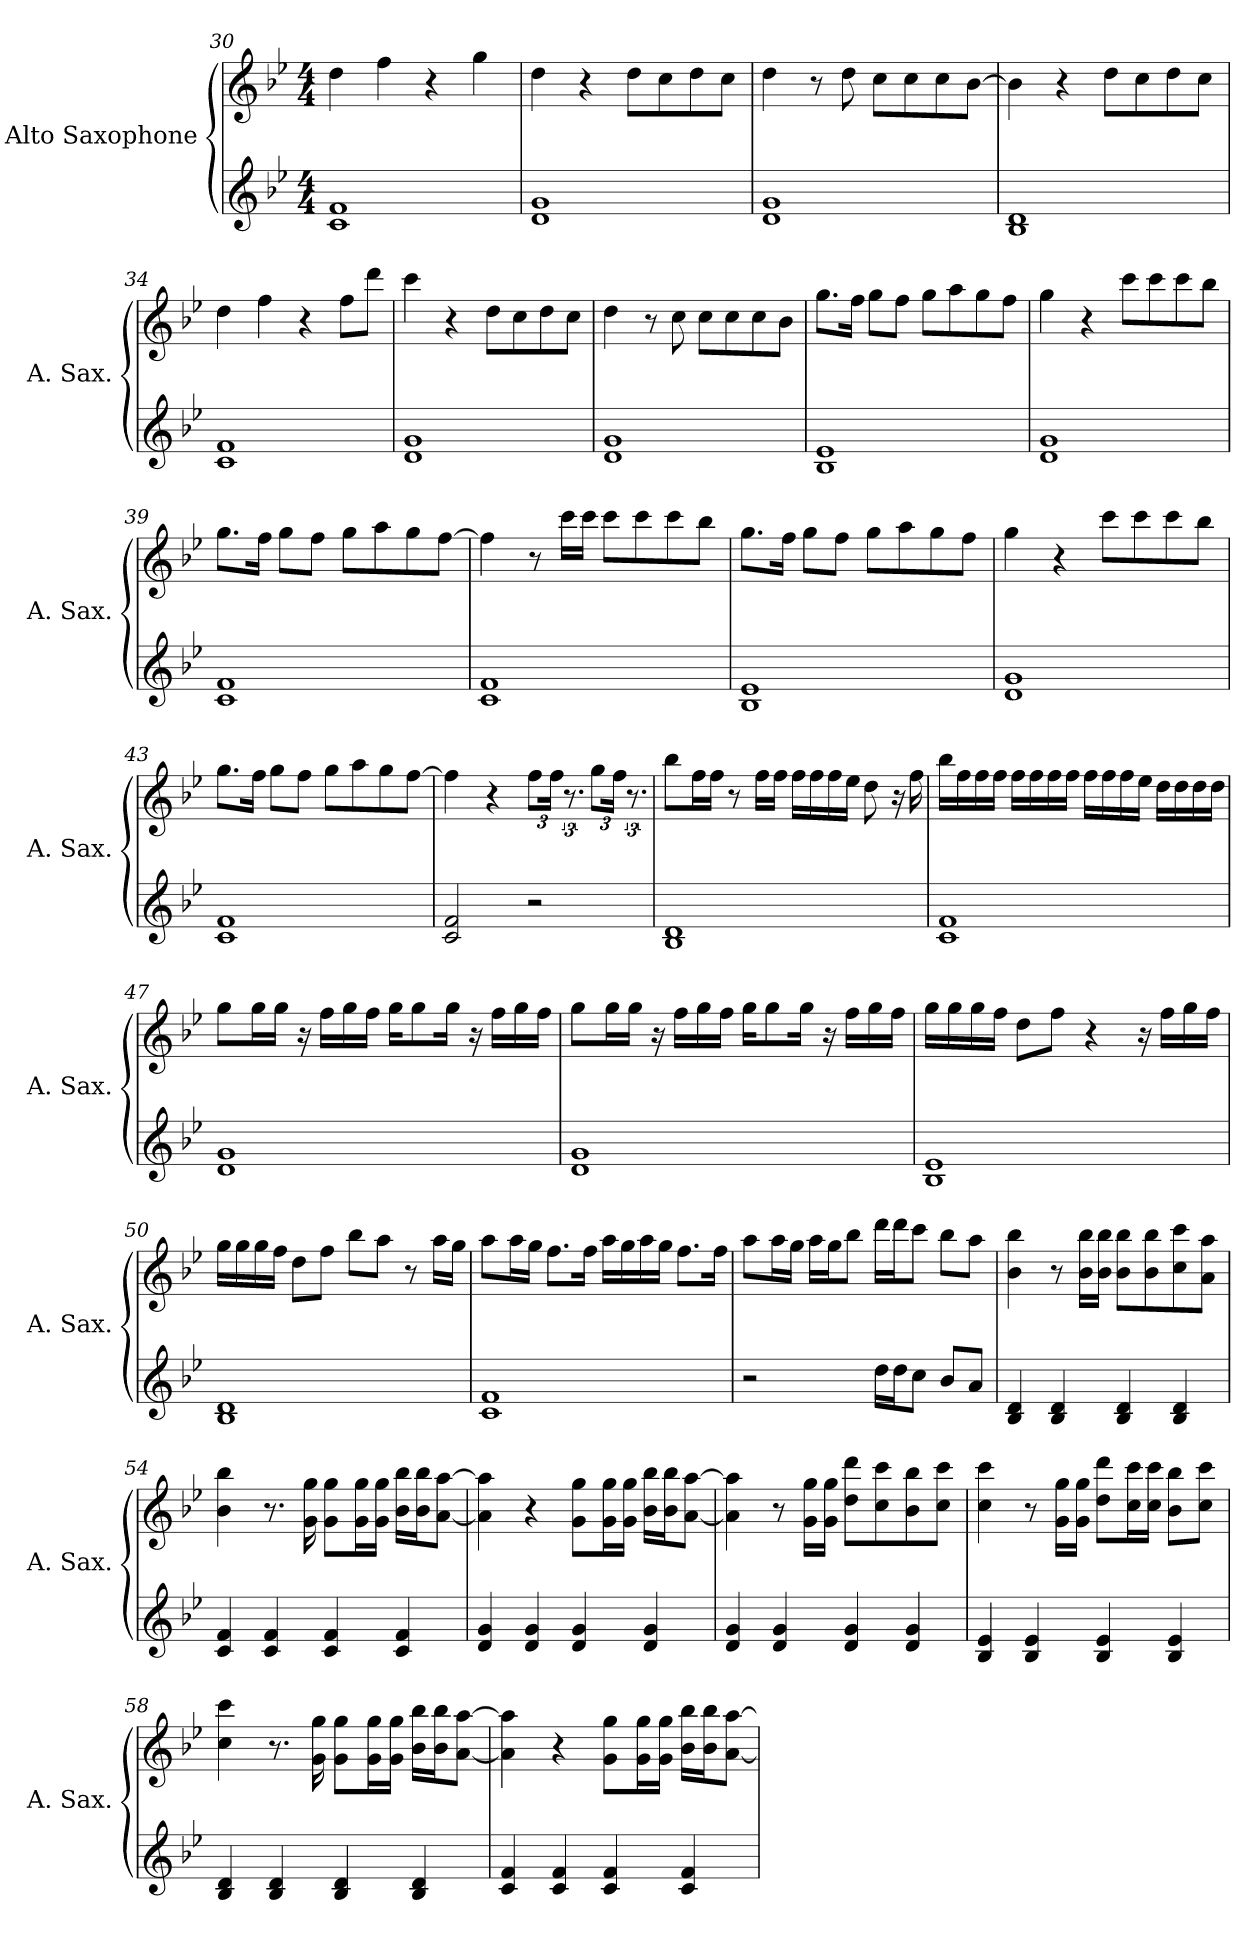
**kern	**kern
*part2	*part1
*staff2	*staff1
*I"Alto Saxophone	*I"Alto Saxophone
*I'A. Sax.	*I'A. Sax.
*clefG2	*clefG2
*ITrd5c9	*ITrd5c9
*k[b-e-a-d-g-]	*k[b-e-a-d-g-]
*M4/4	*M4/4
=30	=30
1E- 1A-	4f\
.	4a-\
.	4r
.	4b-\
=31	=31
1F 1B-	4f\
.	4r
.	8f\L
.	8e-\
.	8f\
.	8e-\J
=32	=32
1F 1B-	4f\
.	8r
.	8f\
.	8e-\L
.	8e-\
.	8e-\
.	[8d-\J
=33	=33
1D- 1F	4d-\]
.	4r
.	8f\L
.	8e-\
.	8f\
.	8e-\J
=34	=34
1E- 1A-	4f\
.	4a-\
.	4r
.	8a-\L
.	8ff\J
!!LO:LB:g=z
=35	=35
1F 1B-	4ee-\
.	4r
.	8f\L
.	8e-\
.	8f\
.	8e-\J
=36	=36
1F 1B-	4f\
.	8r
.	8e-\
.	8e-\L
.	8e-\
.	8e-\
.	8d-\J
=37	=37
1D- 1G-	8.b-\L
.	16a-\Jk
.	8b-\L
.	8a-\J
.	8b-\L
.	8cc\
.	8b-\
.	8a-\J
=38	=38
1F 1B-	4b-\
.	4r
.	8ee-\L
.	8ee-\
.	8ee-\
.	8dd-\J
=39	=39
1E- 1A-	8.b-\L
.	16a-\Jk
.	8b-\L
.	8a-\J
.	8b-\L
.	8cc\
.	8b-\
.	[8a-\J
!!LO:LB:g=z
=40	=40
1E- 1A-	4a-\]
.	8r
.	16ee-\LL
.	16ee-\JJ
.	8ee-\L
.	8ee-\
.	8ee-\
.	8dd-\J
=41	=41
1D- 1G-	8.b-\L
.	16a-\Jk
.	8b-\L
.	8a-\J
.	8b-\L
.	8cc\
.	8b-\
.	8a-\J
=42	=42
1F 1B-	4b-\
.	4r
.	8ee-\L
.	8ee-\
.	8ee-\
.	8dd-\J
=43	=43
1E- 1A-	8.b-\L
.	16a-\Jk
.	8b-\L
.	8a-\J
.	8b-\L
.	8cc\
.	8b-\
.	[8a-\J
!!LO:LB:g=z
=44	=44
2E-/ 2A-/	4a-\]
.	4r
2r	12a-\L
.	24a-\Jk
.	12.r
.	12b-\L
.	24a-\Jk
.	12.r
=45	=45
1D- 1F	8dd-\L
.	16a-\L
.	16a-\JJ
.	8r
.	16a-\LL
.	16a-\JJ
.	16a-\LL
.	16a-\
.	16a-\
.	16g-\JJ
.	8f\
.	16r
.	16a-\
=46	=46
1E- 1A-	16dd-\LL
.	16a-\
.	16a-\
.	16a-\JJ
.	16a-\LL
.	16a-\
.	16a-\
.	16a-\JJ
.	16a-\LL
.	16a-\
.	16a-\
.	16g-\JJ
.	16f\LL
.	16f\
.	16f\
.	16f\JJ
!!LO:PB:g=z
=47	=47
1F 1B-	8b-\L
.	16b-\L
.	16b-\JJ
.	16r
.	16a-\LL
.	16b-\
.	16a-\JJ
.	16b-\KL
.	8b-\
.	16b-\Jk
.	16r
.	16a-\LL
.	16b-\
.	16a-\JJ
=48	=48
1F 1B-	8b-\L
.	16b-\L
.	16b-\JJ
.	16r
.	16a-\LL
.	16b-\
.	16a-\JJ
.	16b-\KL
.	8b-\
.	16b-\Jk
.	16r
.	16a-\LL
.	16b-\
.	16a-\JJ
=49	=49
1D- 1G-	16b-\LL
.	16b-\
.	16b-\
.	16a-\JJ
.	8f\L
.	8a-\J
.	4r
.	16r
.	16a-\LL
.	16b-\
.	16a-\JJ
!!LO:LB:g=z
=50	=50
1D- 1F	16b-\LL
.	16b-\
.	16b-\
.	16a-\JJ
.	8f\L
.	8a-\J
.	8dd-\L
.	8cc\J
.	8r
.	16cc\LL
.	16b-\JJ
=51	=51
1E- 1A-	8cc\L
.	16cc\L
.	16b-\JJ
.	8.a-\L
.	16a-\Jk
.	16cc\LL
.	16b-\
.	16cc\
.	16b-\JJ
.	8.a-\L
.	16a-\Jk
=52	=52
2r	8cc\L
.	16cc\L
.	16b-\JJ
.	16cc\LL
.	16b-\J
.	8dd-\J
16f\LL	16ff\LL
16f\J	16ff\J
8e-\J	8ee-\J
8d-/L	8dd-\L
8c/J	8cc\J
!!LO:LB:g=z
=53	=53
4D-/ 4F/	4d-\ 4dd-\
4D-/ 4F/	8r
.	16d-\ 16dd-\LL
.	16d-\ 16dd-\JJ
4D-/ 4F/	8d-\ 8dd-\L
.	8d-\ 8dd-\
4D-/ 4F/	8e-\ 8ee-\
.	8c\ 8cc\J
=54	=54
4E-/ 4A-/	4d-\ 4dd-\
4E-/ 4A-/	8.r
.	16B-\ 16b-\
4E-/ 4A-/	8B-\ 8b-\L
.	16B-\ 16b-\L
.	16B-\ 16b-\JJ
4E-/ 4A-/	16d-\ 16dd-\LL
.	16d-\ 16dd-\J
.	[8c\ [8cc\J
=55	=55
4F/ 4B-/	4c\] 4cc\]
4F/ 4B-/	4r
4F/ 4B-/	8B-\ 8b-\L
.	16B-\ 16b-\L
.	16B-\ 16b-\JJ
4F/ 4B-/	16d-\ 16dd-\LL
.	16d-\ 16dd-\J
.	[8c\ [8cc\J
=56	=56
4F/ 4B-/	4c\] 4cc\]
4F/ 4B-/	8r
.	16B-\ 16b-\LL
.	16B-\ 16b-\JJ
4F/ 4B-/	8f\ 8ff\L
.	8e-\ 8ee-\
4F/ 4B-/	8d-\ 8dd-\
.	8e-\ 8ee-\J
!!LO:LB:g=z
=57	=57
4D-/ 4G-/	4e-\ 4ee-\
4D-/ 4G-/	8r
.	16B-\ 16b-\LL
.	16B-\ 16b-\JJ
4D-/ 4G-/	8f\ 8ff\L
.	16e-\ 16ee-\L
.	16e-\ 16ee-\JJ
4D-/ 4G-/	8d-\ 8dd-\L
.	8e-\ 8ee-\J
=58	=58
4D-/ 4F/	4e-\ 4ee-\
4D-/ 4F/	8.r
.	16B-\ 16b-\
4D-/ 4F/	8B-\ 8b-\L
.	16B-\ 16b-\L
.	16B-\ 16b-\JJ
4D-/ 4F/	16d-\ 16dd-\LL
.	16d-\ 16dd-\J
.	[8c\ [8cc\J
=59	=59
4E-/ 4A-/	4c\] 4cc\]
4E-/ 4A-/	4r
4E-/ 4A-/	8B-\ 8b-\L
.	16B-\ 16b-\L
.	16B-\ 16b-\JJ
4E-/ 4A-/	16d-\ 16dd-\LL
.	16d-\ 16dd-\J
.	[8c\ [8cc\J
=	=
*-	*-
